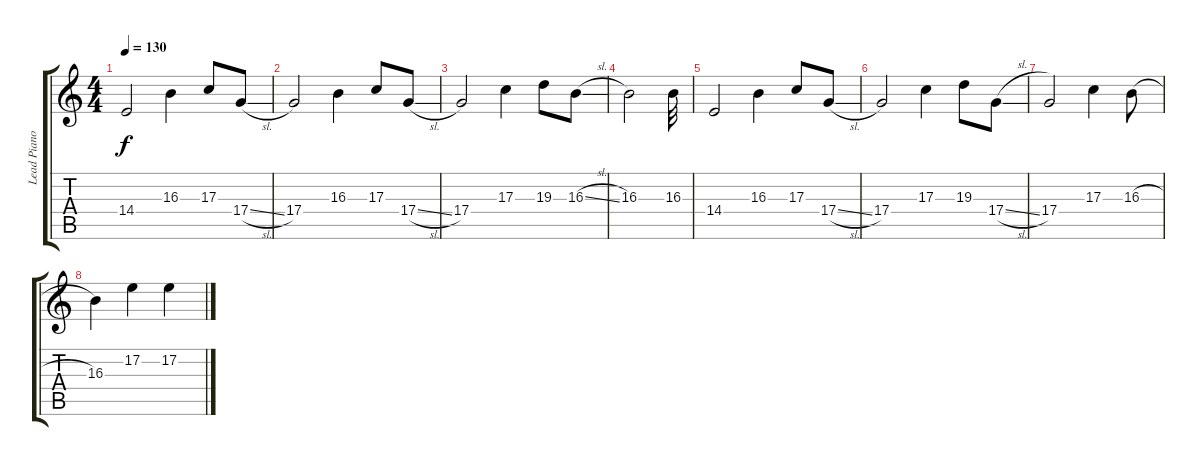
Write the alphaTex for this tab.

\track ("Lead Piano" "Lead Piano") {instrument acousticgrandpiano}
\staff {score tabs}
\tuning (E4 B3 G3 D3 A2 E2) {hide}
\ts (4 4)
\tempo 130
\clef g2
\ks c
14.4.2{dy f} 16.3.4 17.3.8 17.4{sl}.8 |
17.4.2 16.3.4 17.3.8 17.4{sl}.8 |
17.4.2 17.3.4 19.3.8 16.3{sl}.8 |
16.3.2 16.3.32 |
14.4.2 16.3.4 17.3.8 17.4{sl}.8 |
17.4.2 17.3.4 19.3.8 17.4{sl}.8 |
17.4.2 17.3.4 16.3{h}.8 |
16.3.4 17.2.4 17.2.4
